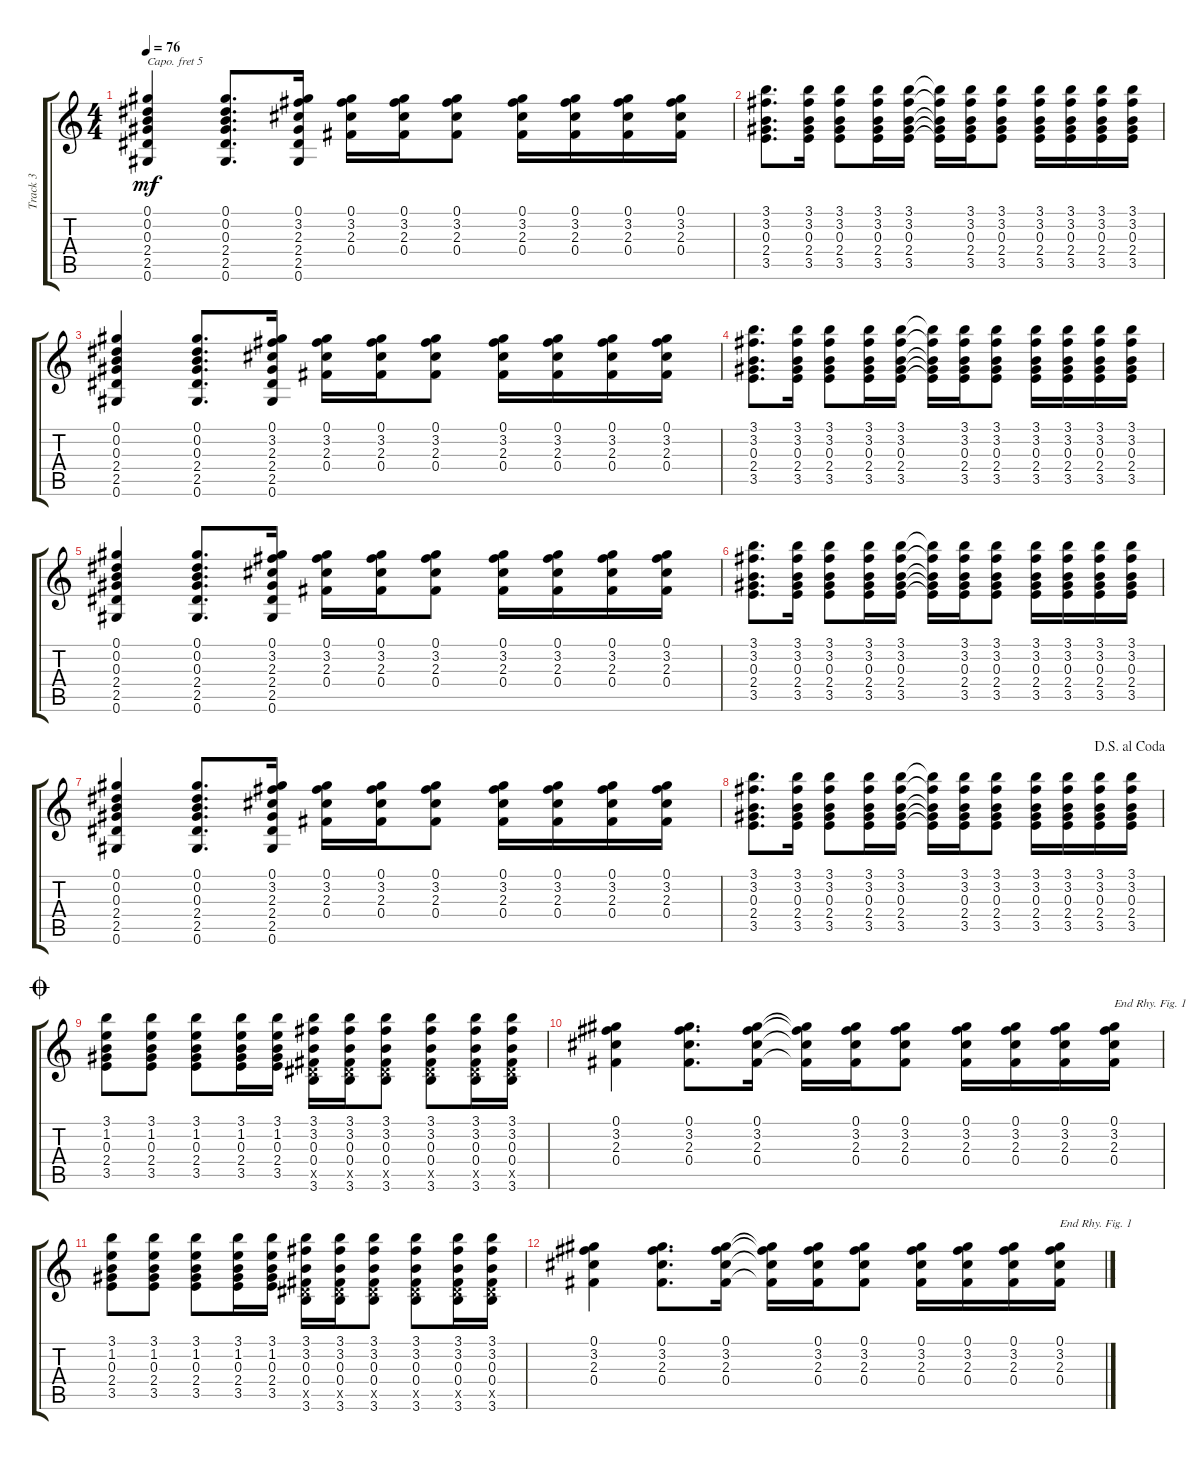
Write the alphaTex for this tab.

\track ("Track 3" "Track 3") {instrument acousticguitarsteel}
\staff {score tabs}
\capo 5
\tuning (Eb4 Bb3 Gb3 Db3 Ab2 Eb2) {hide}
\ts (4 4)
\tempo 76
\clef g2
\ks c
(0.1 0.2 0.3 2.4 2.5 0.6).4{dy mf} (0.1 0.2 0.3 2.4 2.5 0.6).8{d} (0.1 3.2 2.3 2.4 2.5 0.6).16 (0.1 3.2 2.3 0.4).16 (0.1 3.2 2.3 0.4).16 (0.1 3.2 2.3 0.4).8 (0.1 3.2 2.3 0.4).16 (0.1 3.2 2.3 0.4).16 (0.1 3.2 2.3 0.4).16 (0.1 3.2 2.3 0.4).16 |
(3.1 3.2 0.3 2.4 3.5).8{d} (3.1 3.2 0.3 2.4 3.5).16 (3.1 3.2 0.3 2.4 3.5).8 (3.1 3.2 0.3 2.4 3.5).16 (3.1 3.2 0.3 2.4 3.5).16 (3.1{t} 3.2{t} 0.3{t} 2.4{t} 3.5{t}).16 (3.1 3.2 0.3 2.4 3.5).16 (3.1 3.2 0.3 2.4 3.5).8 (3.1 3.2 0.3 2.4 3.5).16 (3.1 3.2 0.3 2.4 3.5).16 (3.1 3.2 0.3 2.4 3.5).16 (3.1 3.2 0.3 2.4 3.5).16 |
(0.1 0.2 0.3 2.4 2.5 0.6).4 (0.1 0.2 0.3 2.4 2.5 0.6).8{d} (0.1 3.2 2.3 2.4 2.5 0.6).16 (0.1 3.2 2.3 0.4).16 (0.1 3.2 2.3 0.4).16 (0.1 3.2 2.3 0.4).8 (0.1 3.2 2.3 0.4).16 (0.1 3.2 2.3 0.4).16 (0.1 3.2 2.3 0.4).16 (0.1 3.2 2.3 0.4).16 |
(3.1 3.2 0.3 2.4 3.5).8{d} (3.1 3.2 0.3 2.4 3.5).16 (3.1 3.2 0.3 2.4 3.5).8 (3.1 3.2 0.3 2.4 3.5).16 (3.1 3.2 0.3 2.4 3.5).16 (3.1{t} 3.2{t} 0.3{t} 2.4{t} 3.5{t}).16 (3.1 3.2 0.3 2.4 3.5).16 (3.1 3.2 0.3 2.4 3.5).8 (3.1 3.2 0.3 2.4 3.5).16 (3.1 3.2 0.3 2.4 3.5).16 (3.1 3.2 0.3 2.4 3.5).16 (3.1 3.2 0.3 2.4 3.5).16 |
(0.1 0.2 0.3 2.4 2.5 0.6).4 (0.1 0.2 0.3 2.4 2.5 0.6).8{d} (0.1 3.2 2.3 2.4 2.5 0.6).16 (0.1 3.2 2.3 0.4).16 (0.1 3.2 2.3 0.4).16 (0.1 3.2 2.3 0.4).8 (0.1 3.2 2.3 0.4).16 (0.1 3.2 2.3 0.4).16 (0.1 3.2 2.3 0.4).16 (0.1 3.2 2.3 0.4).16 |
(3.1 3.2 0.3 2.4 3.5).8{d} (3.1 3.2 0.3 2.4 3.5).16 (3.1 3.2 0.3 2.4 3.5).8 (3.1 3.2 0.3 2.4 3.5).16 (3.1 3.2 0.3 2.4 3.5).16 (3.1{t} 3.2{t} 0.3{t} 2.4{t} 3.5{t}).16 (3.1 3.2 0.3 2.4 3.5).16 (3.1 3.2 0.3 2.4 3.5).8 (3.1 3.2 0.3 2.4 3.5).16 (3.1 3.2 0.3 2.4 3.5).16 (3.1 3.2 0.3 2.4 3.5).16 (3.1 3.2 0.3 2.4 3.5).16 |
(0.1 0.2 0.3 2.4 2.5 0.6).4 (0.1 0.2 0.3 2.4 2.5 0.6).8{d} (0.1 3.2 2.3 2.4 2.5 0.6).16 (0.1 3.2 2.3 0.4).16 (0.1 3.2 2.3 0.4).16 (0.1 3.2 2.3 0.4).8 (0.1 3.2 2.3 0.4).16 (0.1 3.2 2.3 0.4).16 (0.1 3.2 2.3 0.4).16 (0.1 3.2 2.3 0.4).16 |
\jump dalsegnoalcoda
(3.1 3.2 0.3 2.4 3.5).8{d} (3.1 3.2 0.3 2.4 3.5).16 (3.1 3.2 0.3 2.4 3.5).8 (3.1 3.2 0.3 2.4 3.5).16 (3.1 3.2 0.3 2.4 3.5).16 (3.1{t} 3.2{t} 0.3{t} 2.4{t} 3.5{t}).16 (3.1 3.2 0.3 2.4 3.5).16 (3.1 3.2 0.3 2.4 3.5).8 (3.1 3.2 0.3 2.4 3.5).16 (3.1 3.2 0.3 2.4 3.5).16 (3.1 3.2 0.3 2.4 3.5).16 (3.1 3.2 0.3 2.4 3.5).16 |
\jump coda
(3.1 1.2 0.3 2.4 3.5).8 (3.1 1.2 0.3 2.4 3.5).8 (3.1 1.2 0.3 2.4 3.5).8 (3.1 1.2 0.3 2.4 3.5).16 (3.1 1.2 0.3 2.4 3.5).16 (3.1 3.2 0.3 0.4 2.5{x} 3.6).16 (3.1 3.2 0.3 0.4 2.5{x} 3.6).16 (3.1 3.2 0.3 0.4 2.5{x} 3.6).8 (3.1 3.2 0.3 0.4 2.5{x} 3.6).8 (3.1 3.2 0.3 0.4 2.5{x} 3.6).16 (3.1 3.2 0.3 0.4 2.5{x} 3.6).16 |
(0.1 3.2 2.3 0.4).4 (0.1 3.2 2.3 0.4).8{d} (0.1 3.2 2.3 0.4).16 (0.1{t} 3.2{t} 2.3{t} 0.4{t}).16 (0.1 3.2 2.3 0.4).16 (0.1 3.2 2.3 0.4).8 (0.1 3.2 2.3 0.4).16 (0.1 3.2 2.3 0.4).16 (0.1 3.2 2.3 0.4).16 (0.1 3.2 2.3 0.4).16{txt "End Rhy. Fig. 1"} |
(3.1 1.2 0.3 2.4 3.5).8 (3.1 1.2 0.3 2.4 3.5).8 (3.1 1.2 0.3 2.4 3.5).8 (3.1 1.2 0.3 2.4 3.5).16 (3.1 1.2 0.3 2.4 3.5).16 (3.1 3.2 0.3 0.4 2.5{x} 3.6).16 (3.1 3.2 0.3 0.4 2.5{x} 3.6).16 (3.1 3.2 0.3 0.4 2.5{x} 3.6).8 (3.1 3.2 0.3 0.4 2.5{x} 3.6).8 (3.1 3.2 0.3 0.4 2.5{x} 3.6).16 (3.1 3.2 0.3 0.4 2.5{x} 3.6).16 |
(0.1 3.2 2.3 0.4).4 (0.1 3.2 2.3 0.4).8{d} (0.1 3.2 2.3 0.4).16 (0.1{t} 3.2{t} 2.3{t} 0.4{t}).16 (0.1 3.2 2.3 0.4).16 (0.1 3.2 2.3 0.4).8 (0.1 3.2 2.3 0.4).16 (0.1 3.2 2.3 0.4).16 (0.1 3.2 2.3 0.4).16 (0.1 3.2 2.3 0.4).16{txt "End Rhy. Fig. 1"}
